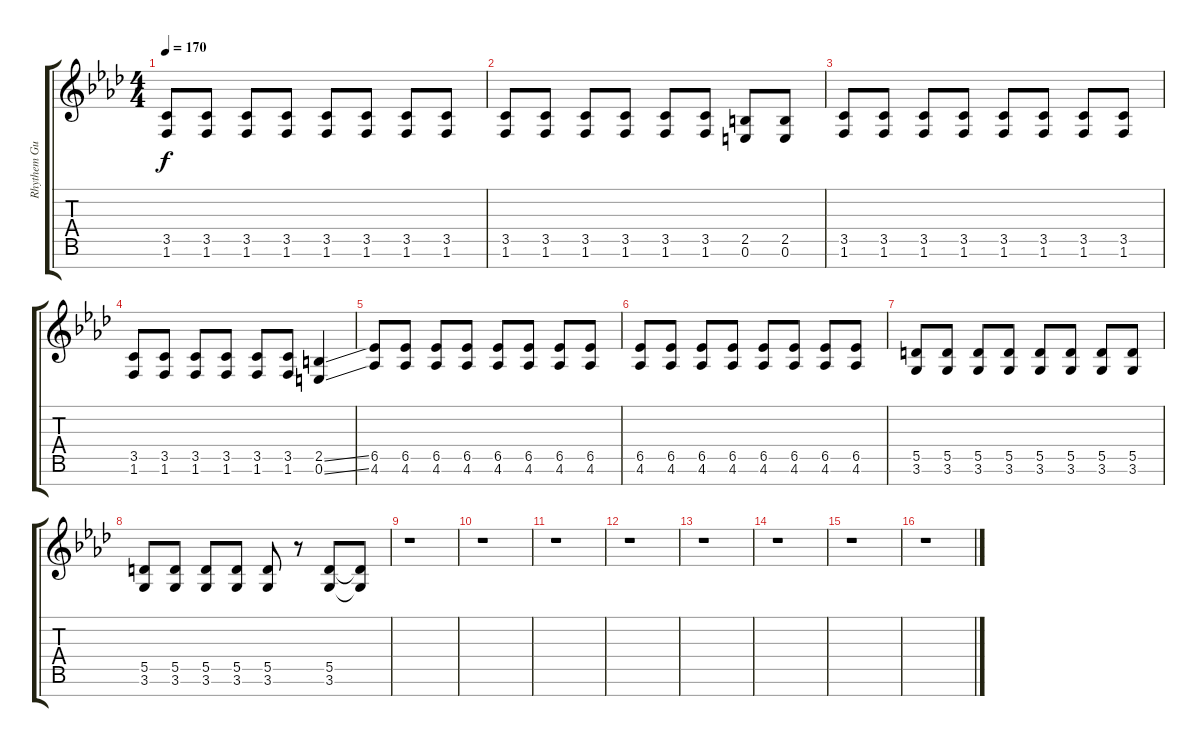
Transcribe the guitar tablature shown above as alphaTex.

\track ("Rhythem Guit. 2" "Rhythem Gu") {instrument distortionguitar}
\staff {score tabs}
\tuning (E4 B3 G3 D3 A2 E2 B1) {hide}
\ts (4 4)
\tempo 170
\clef g2
\ks fminor
(3.5 1.6).8{dy f} (3.5 1.6).8 (3.5 1.6).8 (3.5 1.6).8 (3.5 1.6).8 (3.5 1.6).8 (3.5 1.6).8 (3.5 1.6).8 |
(3.5 1.6).8 (3.5 1.6).8 (3.5 1.6).8 (3.5 1.6).8 (3.5 1.6).8 (3.5 1.6).8 (2.5 0.6).8 (2.5 0.6).8 |
(3.5 1.6).8 (3.5 1.6).8 (3.5 1.6).8 (3.5 1.6).8 (3.5 1.6).8 (3.5 1.6).8 (3.5 1.6).8 (3.5 1.6).8 |
(3.5 1.6).8 (3.5 1.6).8 (3.5 1.6).8 (3.5 1.6).8 (3.5 1.6).8 (3.5 1.6).8 (2.5{ss} 0.6{ss}).4 |
(6.5 4.6).8 (6.5 4.6).8 (6.5 4.6).8 (6.5 4.6).8 (6.5 4.6).8 (6.5 4.6).8 (6.5 4.6).8 (6.5 4.6).8 |
(6.5 4.6).8 (6.5 4.6).8 (6.5 4.6).8 (6.5 4.6).8 (6.5 4.6).8 (6.5 4.6).8 (6.5 4.6).8 (6.5 4.6).8 |
(5.5 3.6).8 (5.5 3.6).8 (5.5 3.6).8 (5.5 3.6).8 (5.5 3.6).8 (5.5 3.6).8 (5.5 3.6).8 (5.5 3.6).8 |
(5.5 3.6).8 (5.5 3.6).8 (5.5 3.6).8 (5.5 3.6).8 (5.5 3.6).8 r.8 (5.5 3.6).8 (5.5{t} 3.6{t}).8 |
r.1 |
r.1 |
r.1 |
r.1 |
r.1 |
r.1 |
r.1 |
r.1
